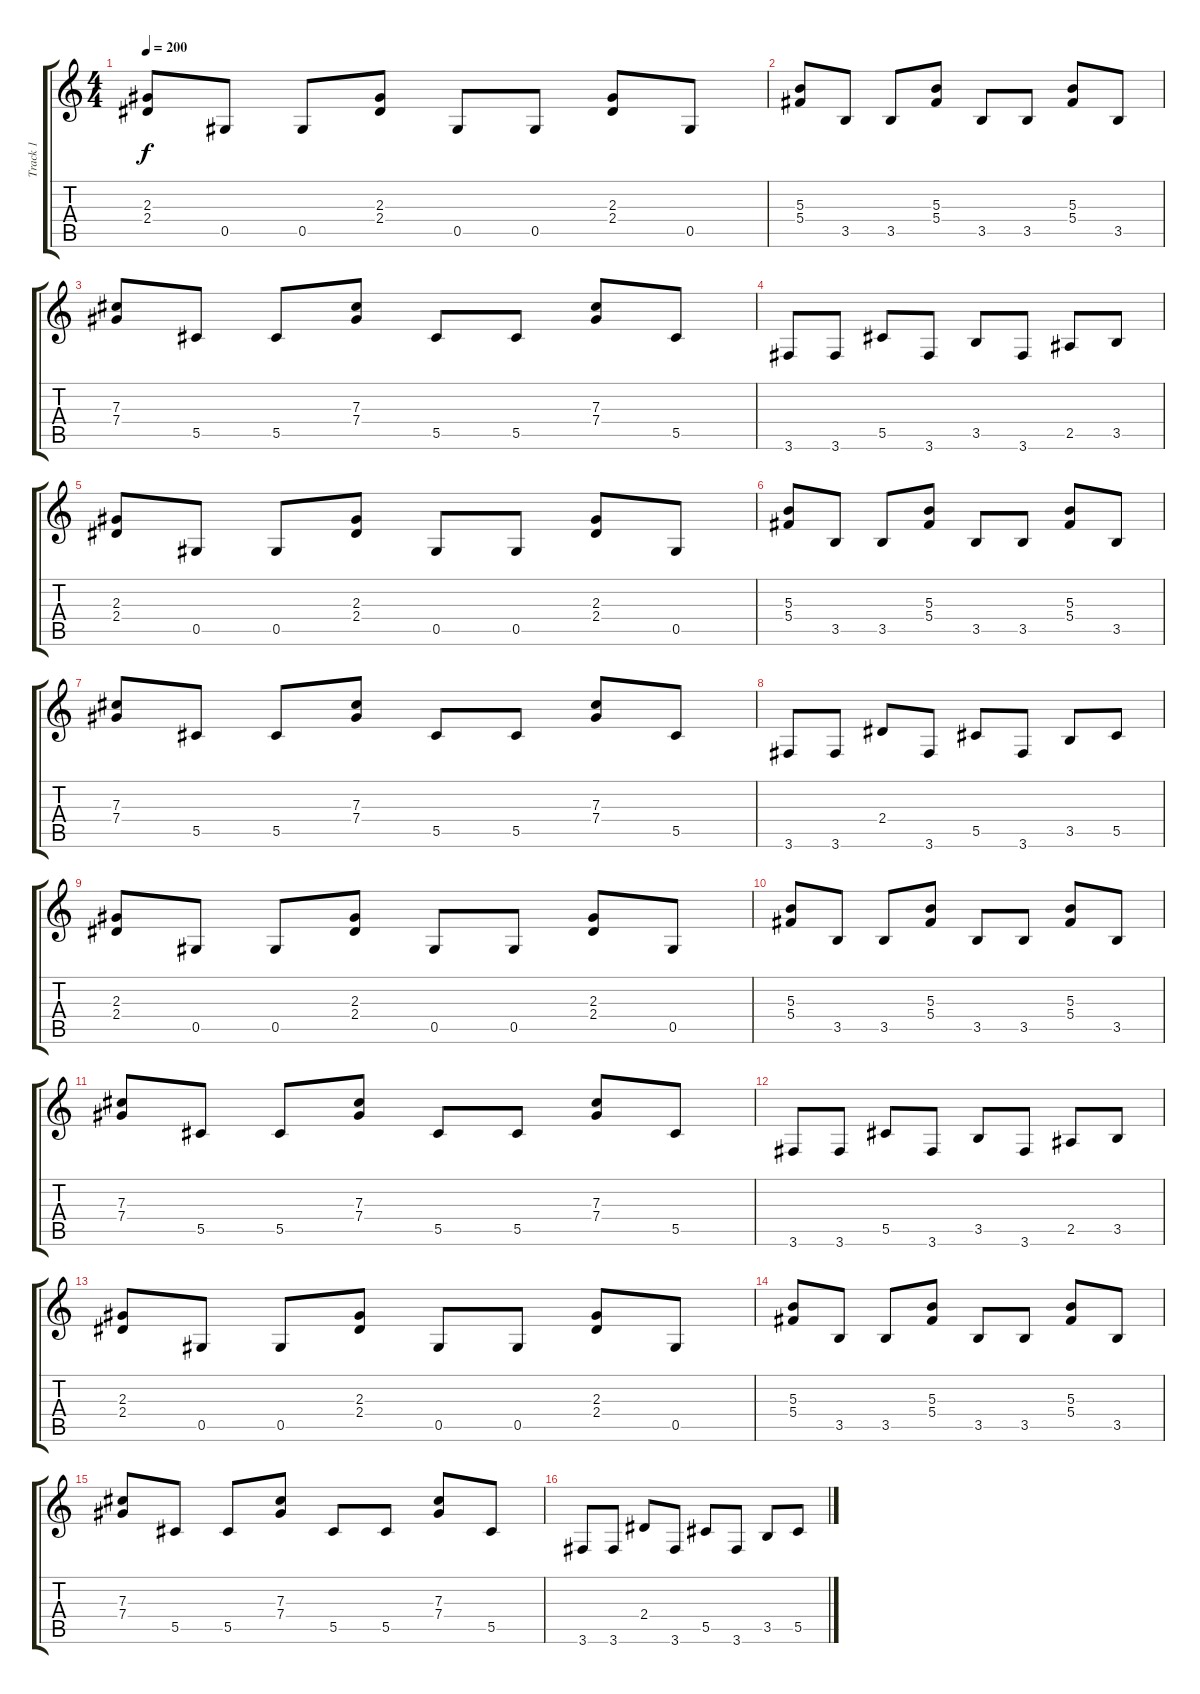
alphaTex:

\track ("Track 1" "Track 1") {instrument distortionguitar}
\staff {score tabs}
\tuning (Eb4 Bb3 Gb3 Db3 Ab2 Eb2) {hide}
\ts (4 4)
\tempo 200
\clef g2
\ks c
(2.3 2.4).8{dy f} 0.5.8 0.5.8 (2.3 2.4).8 0.5.8 0.5.8 (2.3 2.4).8 0.5.8 |
(5.3 5.4).8 3.5.8 3.5.8 (5.3 5.4).8 3.5.8 3.5.8 (5.3 5.4).8 3.5.8 |
(7.3 7.4).8 5.5.8 5.5.8 (7.3 7.4).8 5.5.8 5.5.8 (7.3 7.4).8 5.5.8 |
3.6.8 3.6.8 5.5.8 3.6.8 3.5.8 3.6.8 2.5.8 3.5.8 |
(2.3 2.4).8 0.5.8 0.5.8 (2.3 2.4).8 0.5.8 0.5.8 (2.3 2.4).8 0.5.8 |
(5.3 5.4).8 3.5.8 3.5.8 (5.3 5.4).8 3.5.8 3.5.8 (5.3 5.4).8 3.5.8 |
(7.3 7.4).8 5.5.8 5.5.8 (7.3 7.4).8 5.5.8 5.5.8 (7.3 7.4).8 5.5.8 |
3.6.8 3.6.8 2.4.8 3.6.8 5.5.8 3.6.8 3.5.8 5.5.8 |
(2.3 2.4).8 0.5.8 0.5.8 (2.3 2.4).8 0.5.8 0.5.8 (2.3 2.4).8 0.5.8 |
(5.3 5.4).8 3.5.8 3.5.8 (5.3 5.4).8 3.5.8 3.5.8 (5.3 5.4).8 3.5.8 |
(7.3 7.4).8 5.5.8 5.5.8 (7.3 7.4).8 5.5.8 5.5.8 (7.3 7.4).8 5.5.8 |
3.6.8 3.6.8 5.5.8 3.6.8 3.5.8 3.6.8 2.5.8 3.5.8 |
(2.3 2.4).8 0.5.8 0.5.8 (2.3 2.4).8 0.5.8 0.5.8 (2.3 2.4).8 0.5.8 |
(5.3 5.4).8 3.5.8 3.5.8 (5.3 5.4).8 3.5.8 3.5.8 (5.3 5.4).8 3.5.8 |
(7.3 7.4).8 5.5.8 5.5.8 (7.3 7.4).8 5.5.8 5.5.8 (7.3 7.4).8 5.5.8 |
3.6.8 3.6.8 2.4.8 3.6.8 5.5.8 3.6.8 3.5.8 5.5.8
